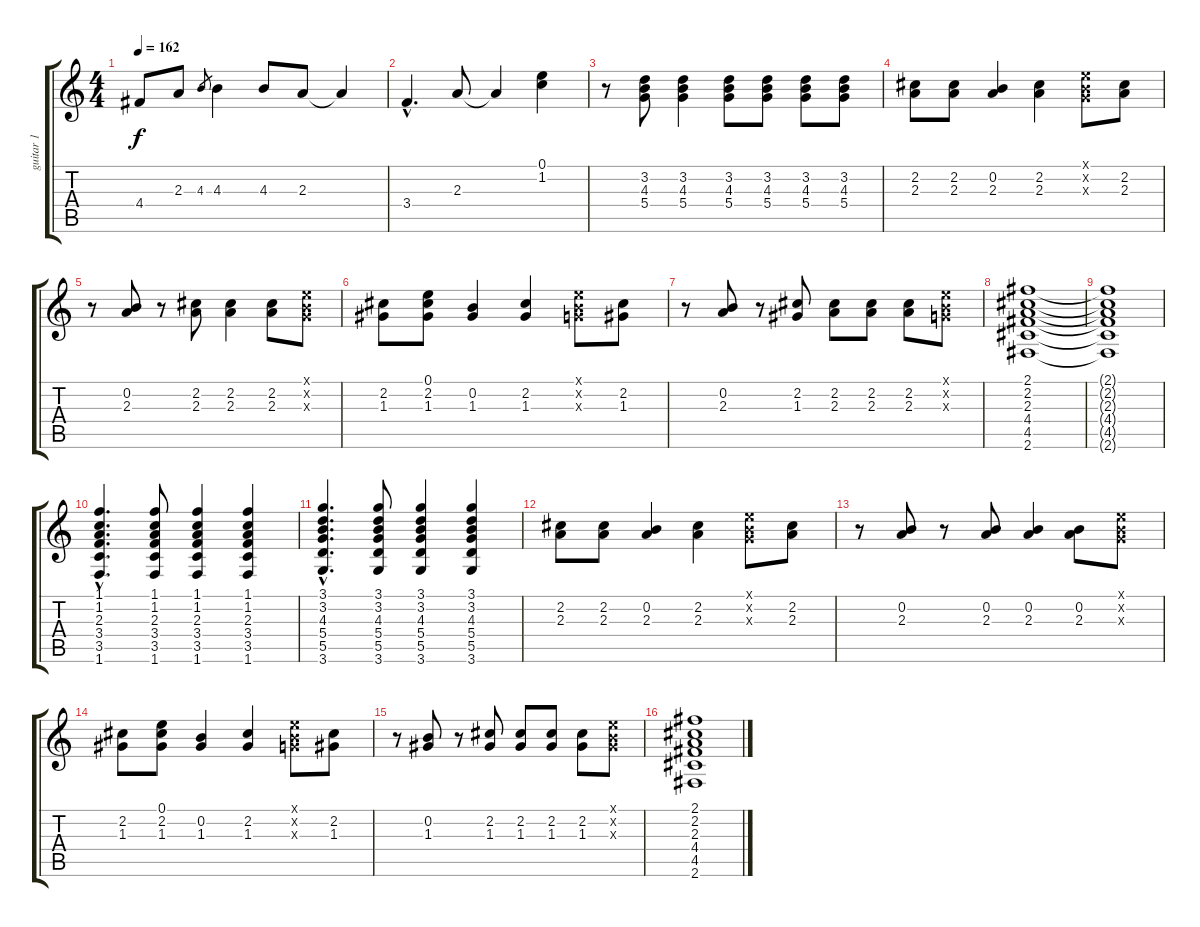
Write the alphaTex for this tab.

\track ("guitar 1" "guitar 1") {instrument distortionguitar}
\staff {score tabs}
\tuning (E4 B3 G3 D3 A2 E2) {hide}
\ts (4 4)
\tempo 162
\clef g2
\ks c
4.4{t}.8{dy f} 2.3.8 4.3.8{gr} 4.3.4 4.3.8 2.3.8 2.3{t}.4 |
3.4{hac}.4{d} 2.3.8 2.3{t}.4 (0.1 1.2).4 |
r.8 (3.2 4.3 5.4).8 (3.2 4.3 5.4).4 (3.2 4.3 5.4).8 (3.2 4.3 5.4).8 (3.2 4.3 5.4).8 (3.2 4.3 5.4).8 |
(2.2 2.3).8 (2.2 2.3).8 (0.2 2.3).4 (2.2 2.3).4 (0.1{x} 0.2{x} 0.3{x}).8 (2.2 2.3).8 |
r.8 (0.2 2.3).8 r.8 (2.2 2.3).8 (2.2 2.3).4 (2.2 2.3).8 (0.1{x} 0.2{x} 0.3{x}).8 |
(2.2 1.3).8 (0.1 2.2 1.3).8 (0.2 1.3).4 (2.2 1.3).4 (0.1{x} 0.2{x} 0.3{x}).8 (2.2 1.3).8 |
r.8 (0.2 2.3).8 r.8 (2.2 1.3).8 (2.2 2.3).8 (2.2 2.3).8 (2.2 2.3).8 (0.1{x} 0.2{x} 0.3{x}).8 |
(2.1 2.2 2.3 4.4 4.5 2.6).1 |
(2.1{t} 2.2{t} 2.3{t} 4.4{t} 4.5{t} 2.6{t}).1 |
(1.1{hac} 1.2{hac} 2.3{hac} 3.4{hac} 3.5{hac} 1.6{hac}).4{d} (1.1 1.2 2.3 3.4 3.5 1.6).8 (1.1 1.2 2.3 3.4 3.5 1.6).4 (1.1 1.2 2.3 3.4 3.5 1.6).4 |
(3.1{hac} 3.2{hac} 4.3{hac} 5.4{hac} 5.5{hac} 3.6{hac}).4{d} (3.1 3.2 4.3 5.4 5.5 3.6).8 (3.1 3.2 4.3 5.4 5.5 3.6).4 (3.1 3.2 4.3 5.4 5.5 3.6).4 |
(2.2 2.3).8 (2.2 2.3).8 (0.2 2.3).4 (2.2 2.3).4 (0.1{x} 0.2{x} 0.3{x}).8 (2.2 2.3).8 |
r.8 (0.2 2.3).8 r.8 (0.2 2.3).8 (0.2 2.3).4 (0.2 2.3).8 (0.1{x} 0.2{x} 0.3{x}).8 |
(2.2 1.3).8 (0.1 2.2 1.3).8 (0.2 1.3).4 (2.2 1.3).4 (0.1{x} 0.2{x} 0.3{x}).8 (2.2 1.3).8 |
r.8 (0.2 1.3).8 r.8 (2.2 1.3).8 (2.2 1.3).8 (2.2 1.3).8 (2.2 1.3).8 (0.1{x} 0.2{x} 1.3{x}).8 |
(2.1 2.2 2.3 4.4 4.5 2.6).1
